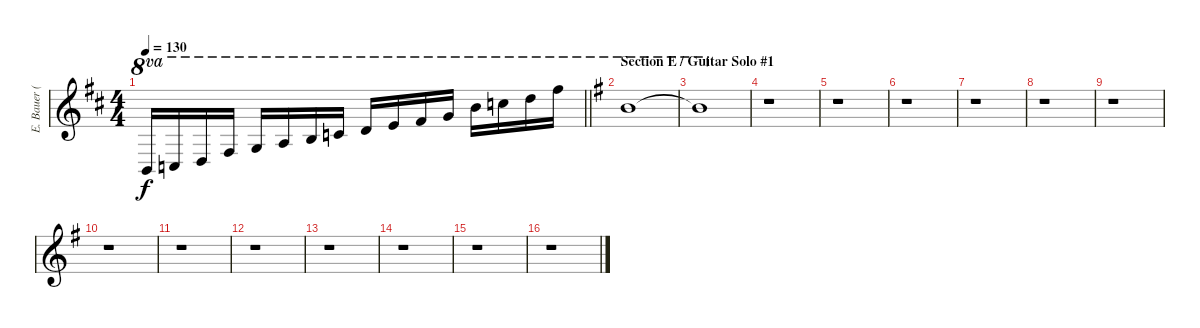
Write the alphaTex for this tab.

\track ("E. Bauer (Keyboard)" "E. Bauer (") {instrument lead2sawtooth}
\staff {score}
\tuning (E4 B3 G3 D3 A2 E2) {hide}
\ts (4 4)
\tempo 130
\clef g2
\barLineRight lightlight
\ks bminor
14.5.16{ot 8va dy f} 15.5.16{ot 8va} 17.5.16{ot 8va} 16.4.16{ot 8va} 17.4.16{ot 8va} 19.4.16{ot 8va} 16.3.16{ot 8va} 17.3.16{ot 8va} 19.3.16{ot 8va} 17.2.16{ot 8va} 19.2.16{ot 8va} 20.2.16{ot 8va} 19.1.16{ot 8va} 20.1.16{ot 8va} 22.1.16{ot 8va} 26.1.16{ot 8va} |
\section ("" "Section E / Guitar Solo #1")
\ks eminor
19.1.1{ot 8va} |
19.1{t}.1{ot 8va} |
r.1 |
r.1 |
r.1 |
r.1 |
r.1 |
r.1 |
r.1 |
r.1 |
r.1 |
r.1 |
r.1 |
r.1 |
r.1
